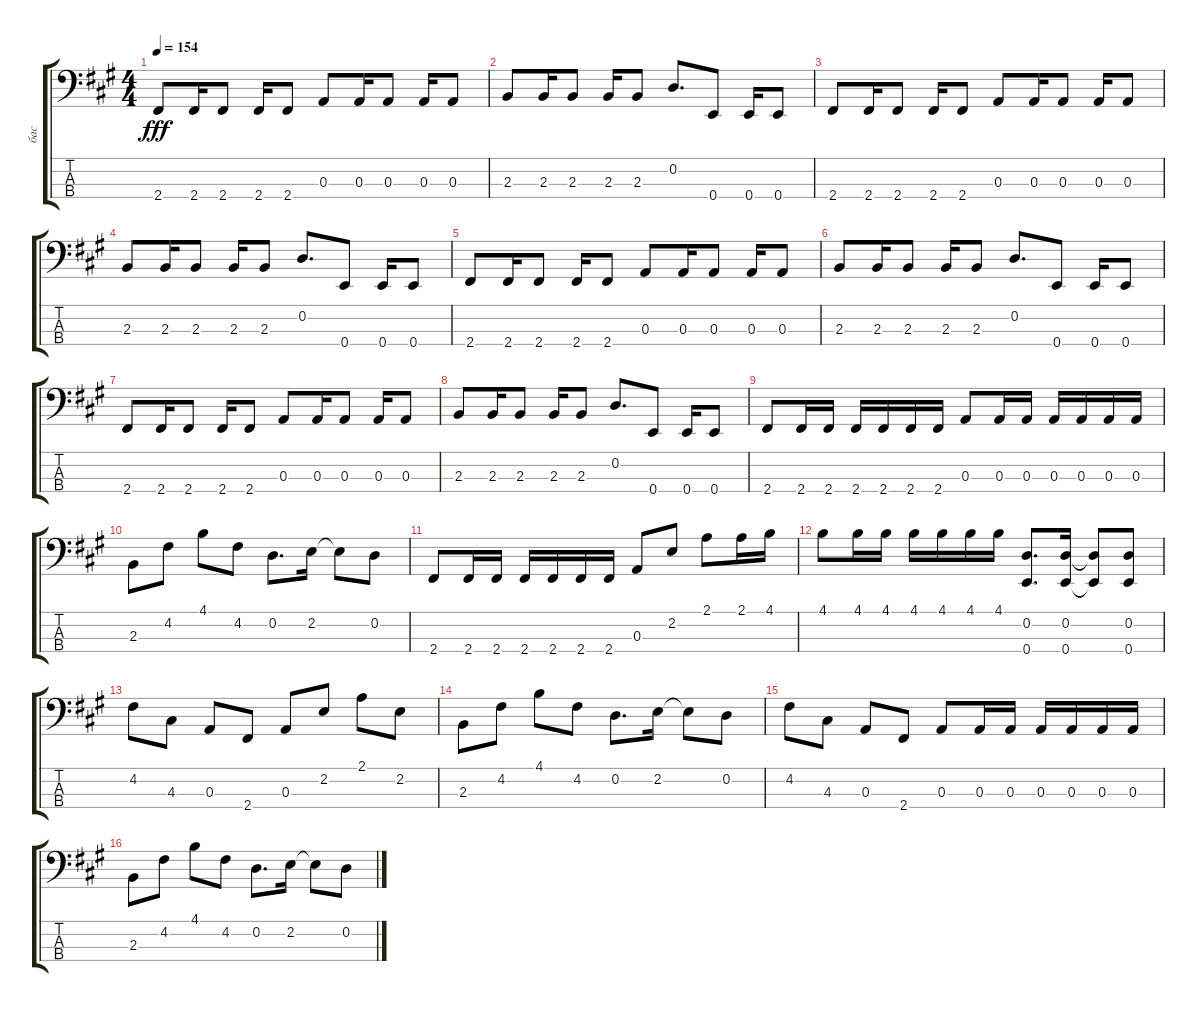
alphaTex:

\track ("бас" "бас") {instrument electricbassfinger}
\staff {score tabs}
\tuning (G2 D2 A1 E1) {hide}
\ts (4 4)
\tempo 154
\clef f4
\ks f#minor
2.4.8{dy fff} 2.4.16 2.4.8 2.4.16 2.4.8 0.3.8 0.3.16 0.3.8 0.3.16 0.3.8 |
2.3.8 2.3.16 2.3.8 2.3.16 2.3.8 0.2.8{d} 0.4.8 0.4.16 0.4.8 |
2.4.8 2.4.16 2.4.8 2.4.16 2.4.8 0.3.8 0.3.16 0.3.8 0.3.16 0.3.8 |
2.3.8 2.3.16 2.3.8 2.3.16 2.3.8 0.2.8{d} 0.4.8 0.4.16 0.4.8 |
2.4.8 2.4.16 2.4.8 2.4.16 2.4.8 0.3.8 0.3.16 0.3.8 0.3.16 0.3.8 |
2.3.8 2.3.16 2.3.8 2.3.16 2.3.8 0.2.8{d} 0.4.8 0.4.16 0.4.8 |
2.4.8 2.4.16 2.4.8 2.4.16 2.4.8 0.3.8 0.3.16 0.3.8 0.3.16 0.3.8 |
2.3.8 2.3.16 2.3.8 2.3.16 2.3.8 0.2.8{d} 0.4.8 0.4.16 0.4.8 |
2.4.8 2.4.16 2.4.16 2.4.16 2.4.16 2.4.16 2.4.16 0.3.8 0.3.16 0.3.16 0.3.16 0.3.16 0.3.16 0.3.16 |
2.3.8 4.2.8 4.1.8 4.2.8 0.2.8{d} 2.2.16 2.2{t}.8 0.2.8 |
2.4.8 2.4.16 2.4.16 2.4.16 2.4.16 2.4.16 2.4.16 0.3.8 2.2.8 2.1.8 2.1.16 4.1.16 |
4.1.8 4.1.16 4.1.16 4.1.16 4.1.16 4.1.16 4.1.16 (0.2 0.4).8{d} (0.2 0.4).16 (0.2{t} 0.4{t}).8 (0.2 0.4).8 |
4.2.8 4.3.8 0.3.8 2.4.8 0.3.8 2.2.8 2.1.8 2.2.8 |
2.3.8 4.2.8 4.1.8 4.2.8 0.2.8{d} 2.2.16 2.2{t}.8 0.2.8 |
4.2.8 4.3.8 0.3.8 2.4.8 0.3.8 0.3.16 0.3.16 0.3.16 0.3.16 0.3.16 0.3.16 |
2.3.8 4.2.8 4.1.8 4.2.8 0.2.8{d} 2.2.16 2.2{t}.8 0.2.8
